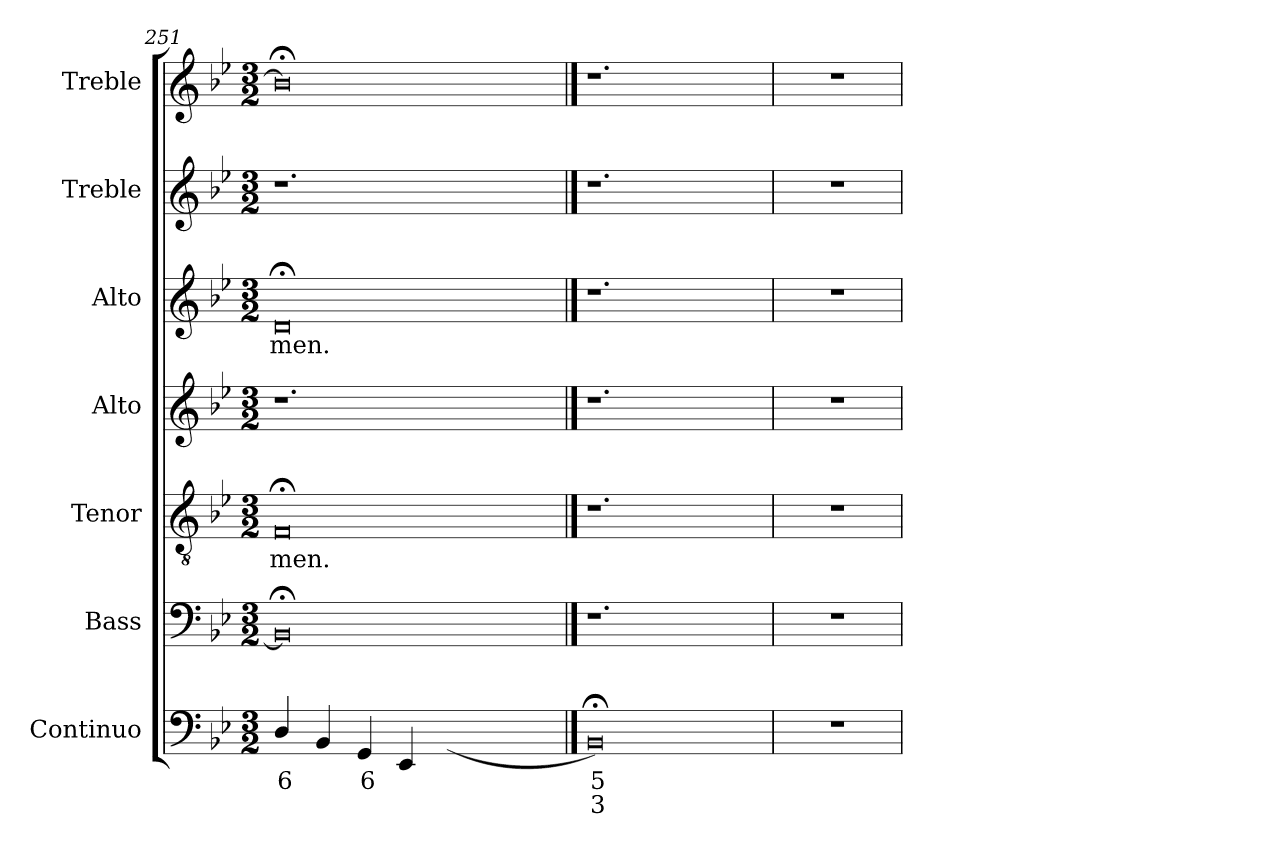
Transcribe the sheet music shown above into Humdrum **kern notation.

**kern	**text	**text	**kern	**kern	**text	**kern	**kern	**text	**kern	**kern
*part7	*part7	*part7	*part6	*part5	*part5	*part4	*part3	*part3	*part2	*part1
*staff7	*staff7	*staff7	*staff6	*staff5	*staff5	*staff4	*staff3	*staff3	*staff2	*staff1
*I"Continuo	*	*	*I"Bass	*I"Tenor	*	*I"Alto	*I"Alto	*	*I"Treble	*I"Treble
*	*	*	*I'B	*I'T	*	*I'A	*I'A	*	*	*
*clefF4	*	*	*clefF4	*clefGv2	*	*clefG2	*clefG2	*	*clefG2	*clefG2
*k[b-e-]	*	*	*k[b-e-]	*k[b-e-]	*	*k[b-e-]	*k[b-e-]	*	*k[b-e-]	*k[b-e-]
*B-:	*	*	*B-:	*B-:	*	*B-:	*B-:	*	*B-:	*B-:
*M3/2	*	*	*M3/2	*M3/2	*	*M3/2	*M3/2	*	*M3/2	*M3/2
*MM136	*	*	*MM136	*MM136	*	*MM136	*MM136	*	*MM136	*MM136
=251	=251	=251	=251	=251	=251	=251	=251	=251	=251	=251
!	!LO:LY:b	!	!	!	!LO:LY:b	!	!	!LO:LY:b	!	!
4D/	6	.	0BB-;<]	0F;<	men.	1.r	0d;<	men.	1.r	0b-;<]
4BB-/	.	.	.	.	.	.	.	.	.	.
!	!LO:LY:b	!	!	!	!	!	!	!	!	!
4GG/	6	.	.	.	.	.	.	.	.	.
4EE-/	.	.	.	.	.	.	.	.	.	.
!	!LO:LY:b	!LO:LY:b	!	!	!	!	!	!	!	!
(>[2BB-\yy	6	4	.	.	.	.	.	.	.	.
!	!LO:LY:b	!LO:LY:b	!	!	!	!	!	!	!	!
2BB-\yy]	5	3	.	.	.	2ryy	.	.	2ryy	.
==252	==252	==252	==252	==252	==252	==252	==252	==252	==252	==252
!	!LO:LY:b	!LO:LY:b	!	!	!	!	!	!	!	!
0BB-;<)	5	3	1.r	1.r	.	1.r	1.r	.	1.r	1.r
.	.	.	2ryy	2ryy	.	2ryy	2ryy	.	2ryy	2ryy
=253	=253	=253	=253	=253	=253	=253	=253	=253	=253	=253
1.r	.	.	1.r	1.r	.	1.r	1.r	.	1.r	1.r
=	=	=	=	=	=	=	=	=	=	=
*-	*-	*-	*-	*-	*-	*-	*-	*-	*-	*-
